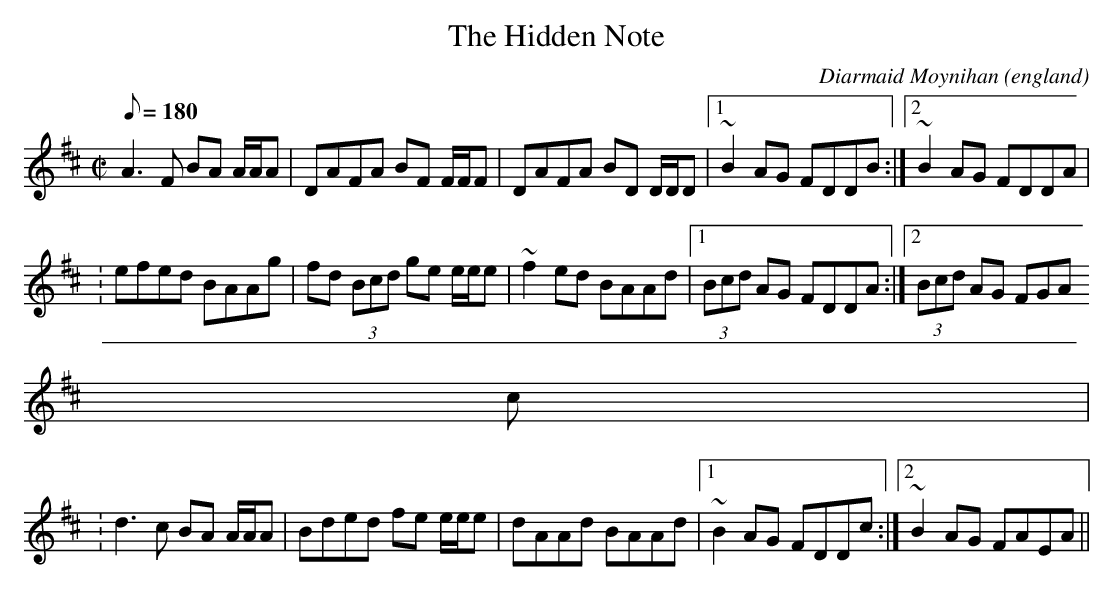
X:1
T:Hidden Note, The
O:england
M:C|
L:1/8
Q:180
C:Diarmaid Moynihan
K:D
A3F BA A/2A/2A|DAFA BF F/2F/2F|DAFA BD D/2D/2D|1~B2AG FDDB:|2~B2AG FDDA|
:efed BAAg|fd (3Bcd ge e/2e/2e|~f2ed BAAd|1(3Bcd AG FDDA:|2(3Bcd AG FGA
c|
:d3c BA A/2A/2A|Bded fe e/2e/2e|dAAd BAAd|1~B2AG FDDc:|2~B2AG FAEA||
